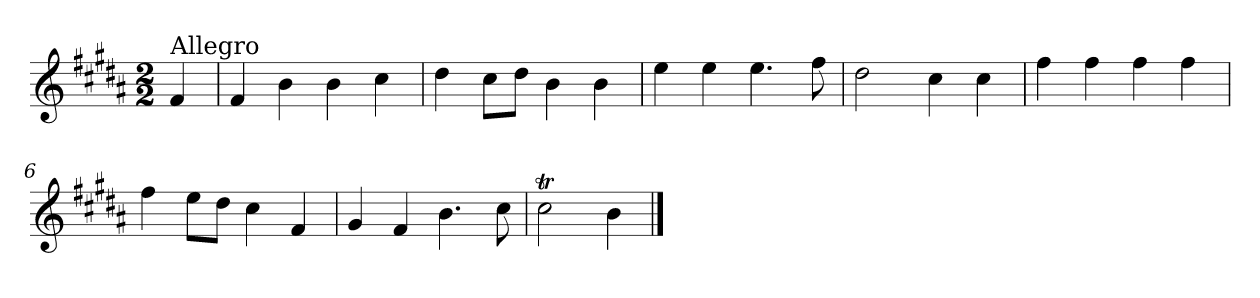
**kern
*part1
*staff1
*clefG2
*k[f#c#g#d#a#]
*g#:
*M2/2
=
!LO:TX:a:t=Allegro
4f#/
=1
4f#/
4b\
4b\
4cc#\
=2
4dd#\
8cc#\L
8dd#\J
4b\
4b\
=3
4ee\
4ee\
4.ee\
8ff#\
=4
2dd#\
4cc#\
4cc#\
!!LO:LB:g=z
=5
4ff#\
4ff#\
4ff#\
4ff#\
=6
4ff#\
8ee\L
8dd#\J
4cc#\
4f#/
=7
4g#/
4f#/
4.b\
8cc#\
=8
2cc#T\
4b\
==
*-
